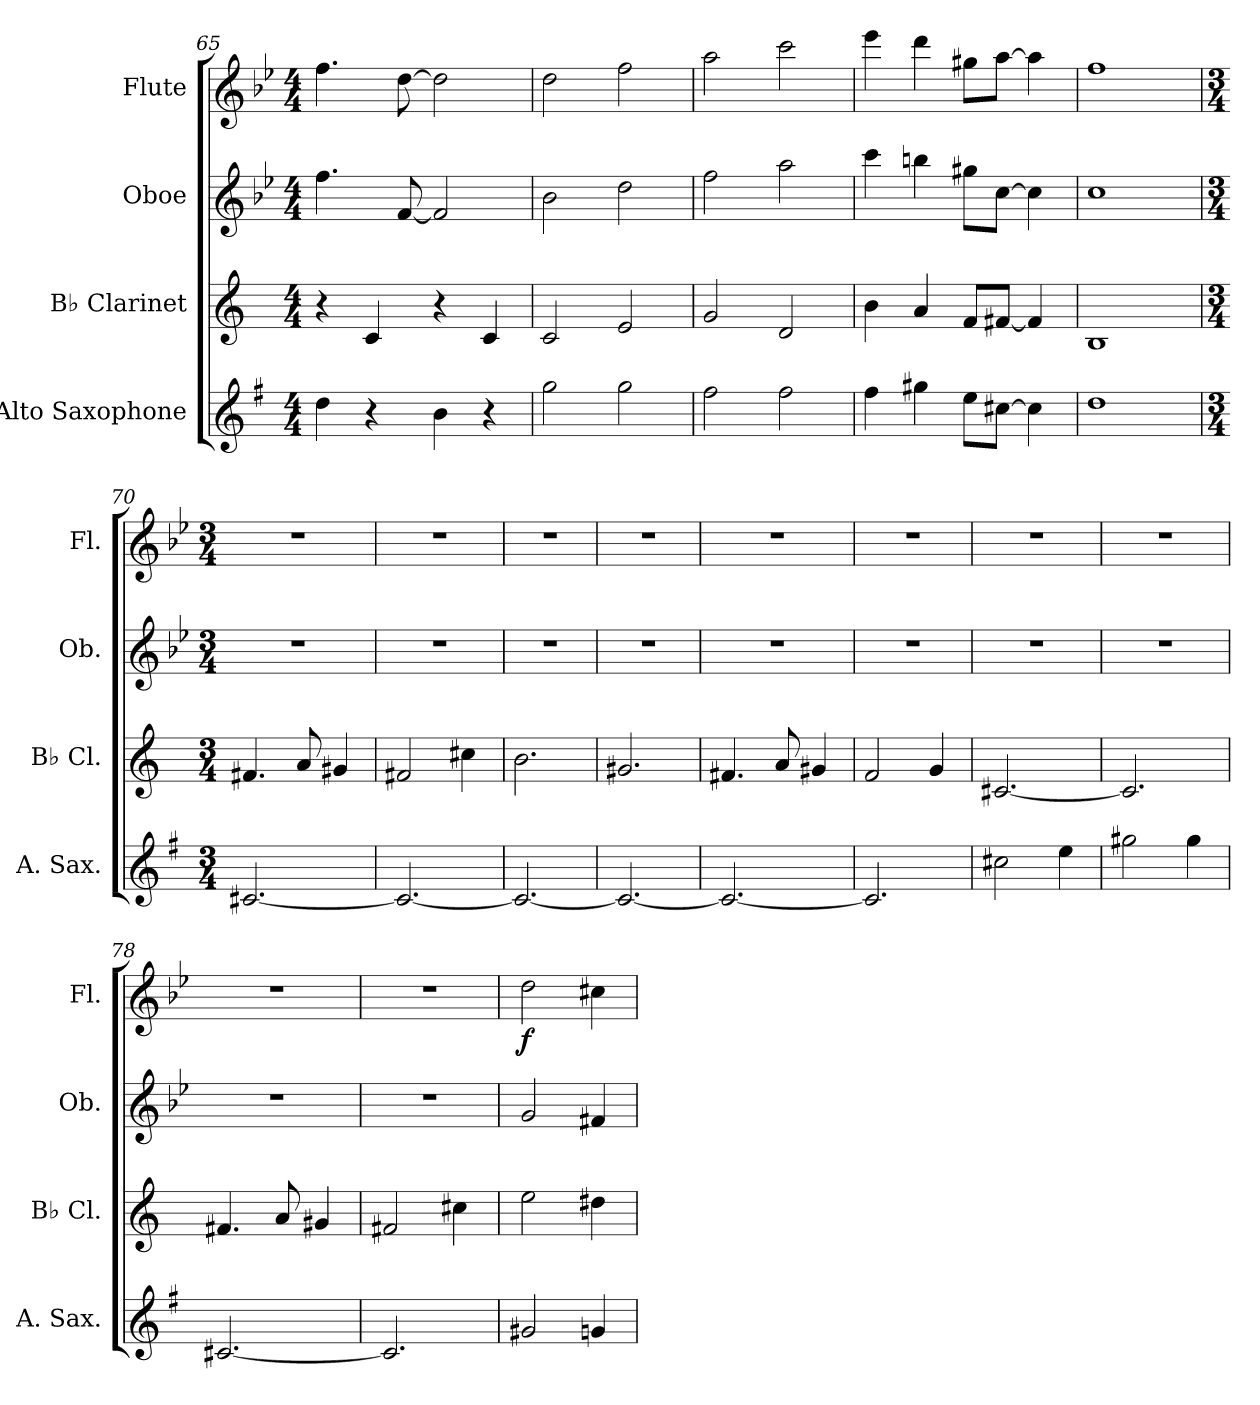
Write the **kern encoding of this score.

**kern	**kern	**kern	**kern	**dynam
*part4	*part3	*part2	*part1	*part1
*staff4	*staff3	*staff2	*staff1	*staff1
*I"Alto Saxophone	*I"B♭ Clarinet	*I"Oboe	*I"Flute	*
*I'A. Sax.	*I'B♭ Cl.	*I'Ob.	*I'Fl.	*
*clefG2	*clefG2	*clefG2	*clefG2	*
*ITrd5c9	*ITrd1c2	*	*	*
*k[b-e-]	*k[b-e-]	*k[b-e-]	*k[b-e-]	*
*M4/4	*M4/4	*M4/4	*M4/4	*
=65	=65	=65	=65	=65
4f\	4r	4.ff\	4.ff\	.
4r	4B-/	.	.	.
.	.	[8f/	[8dd\	.
4d\	4r	2f/]	2dd\]	.
4r	4B-/	.	.	.
=66	=66	=66	=66	=66
2b-\	2B-/	2b-\	2dd\	.
2b-\	2d/	2dd\	2ff\	.
=67	=67	=67	=67	=67
2a\	2f/	2ff\	2aa\	.
2a\	2c/	2aa\	2ccc\	.
=68	=68	=68	=68	=68
4a\	4a\	4ccc\	4eee-\	.
4bn\	4g/	4bbn\	4ddd\	.
8g\L	8e-/L	8gg#X\L	8gg#X\L	.
[8en\J	[8en/J	[8cc\J	[8aa\J	.
4e\]	4e/]	4cc\]	4aa\]	.
!!LO:LB:g=z
=69	=69	=69	=69	=69
1f	1A	1cc	1ff	.
=70	=70	=70	=70	=70
!!LO:REH:place=s1:a:B:fs=14:t=Harry Potter
*M3/4	*M3/4	*M3/4	*M3/4	*
*	*	*	*MM160	*
[2.En/	4.en/	2.r	2.r	.
.	8g/	.	.	.
.	4f#X/	.	.	.
=71	=71	=71	=71	=71
2.E/_	2en/	2.r	2.r	.
.	4bn\	.	.	.
=72	=72	=72	=72	=72
2.E/_	2.a\	2.r	2.r	.
=73	=73	=73	=73	=73
2.E/_	2.f#X/	2.r	2.r	.
=74	=74	=74	=74	=74
2.E/_	4.en/	2.r	2.r	.
.	8g/	.	.	.
.	4f#X/	.	.	.
=75	=75	=75	=75	=75
2.E/]	2e-/	2.r	2.r	.
.	4f/	.	.	.
=76	=76	=76	=76	=76
2en\	[2.Bn/	2.r	2.r	.
4g\	.	.	.	.
=77	=77	=77	=77	=77
2bn\	2.B/]	2.r	2.r	.
4b\	.	.	.	.
=78	=78	=78	=78	=78
[2.En/	4.en/	2.r	2.r	.
.	8g/	.	.	.
.	4f#X/	.	.	.
!!LO:PB:g=z
=79	=79	=79	=79	=79
2.E/]	2en/	2.r	2.r	.
.	4bn\	.	.	.
=80	=80	=80	=80	=80
!	!	!	!	!LO:DY:b
2Bn/	2dd\	2g/	2dd\	f
4B-X/	4cc#X\	4f#X/	4cc#X\	.
=	=	=	=	=
*-	*-	*-	*-	*-
